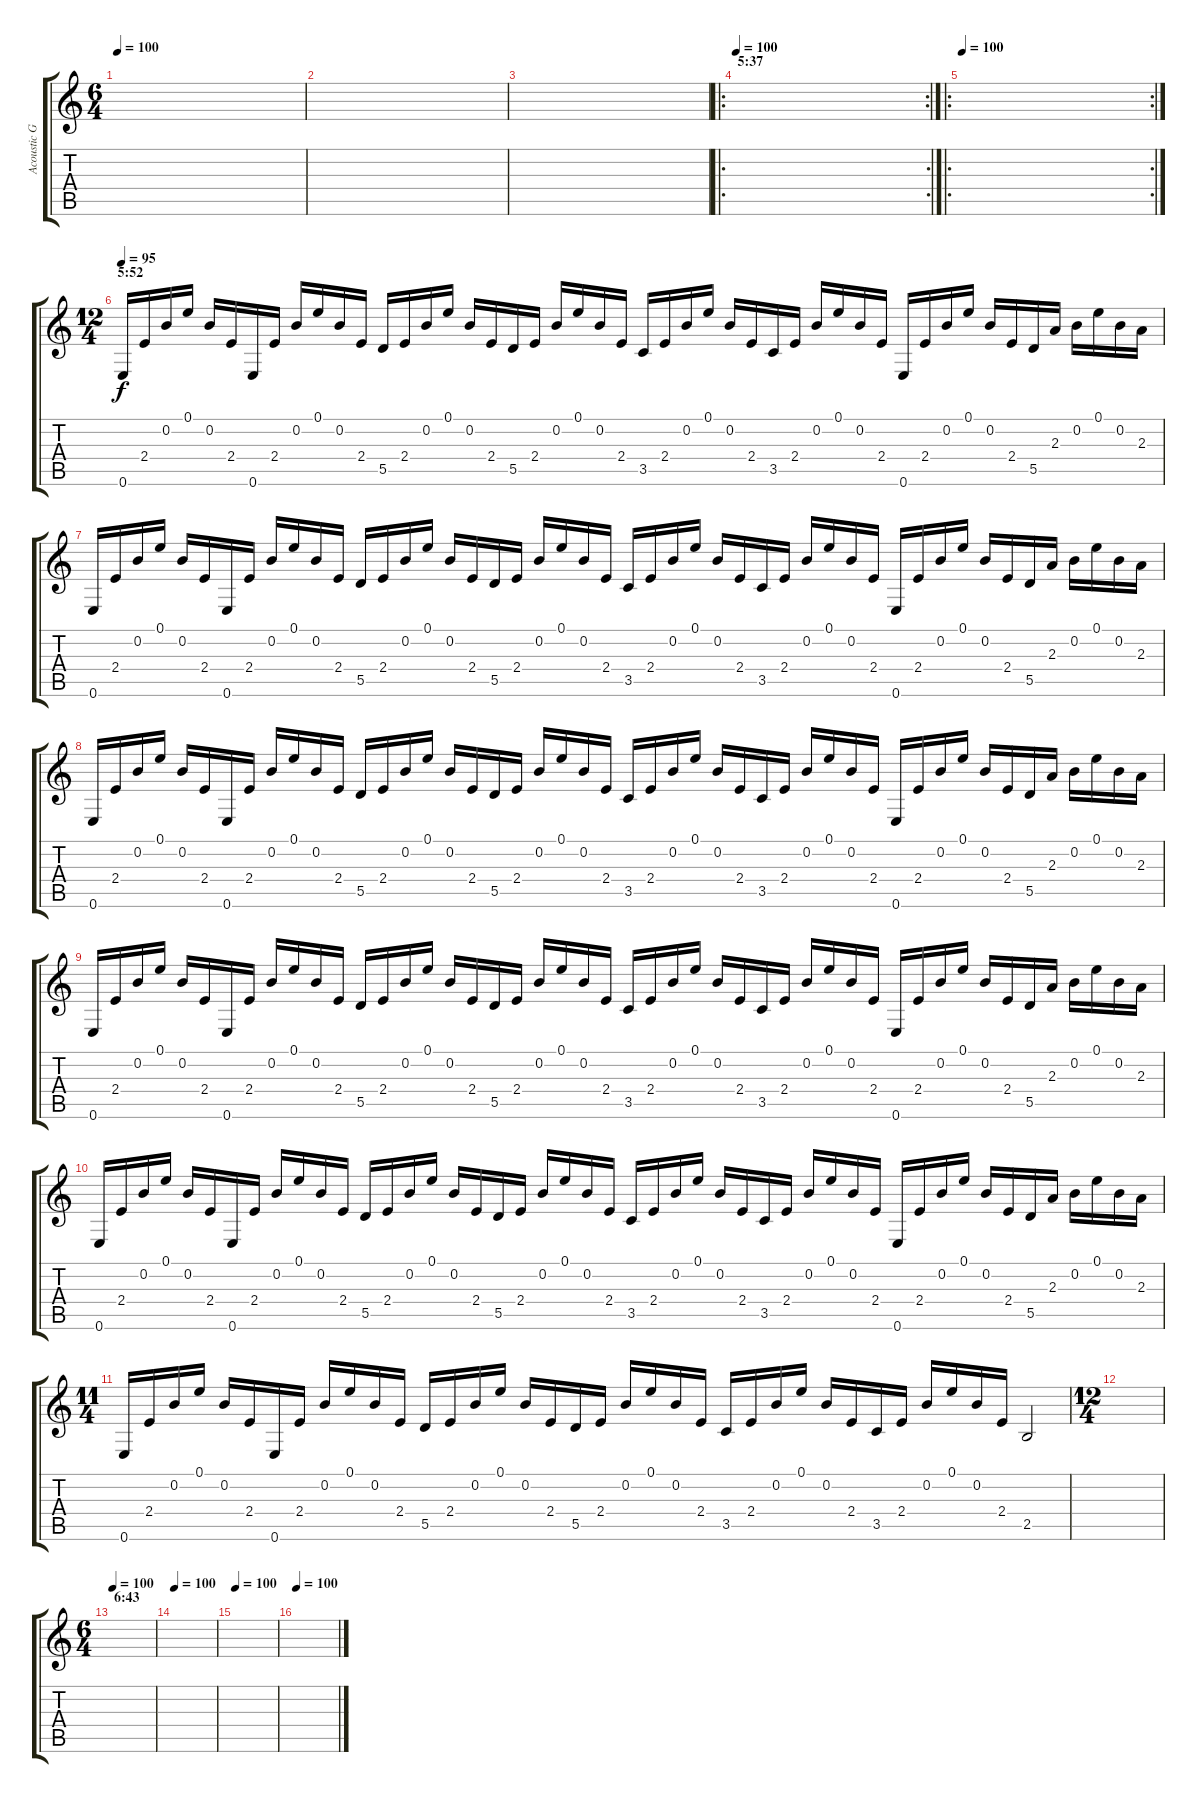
\track ("Acoustic Guitar" "Acoustic G") {instrument acousticguitarsteel}
\staff {score tabs}
\tuning (E4 B3 G3 D3 A2 E2) {hide}
\ts (6 4)
\tempo 100
\clef g2
\ks c
|
|
|
\ro
\rc 2
\section ("" "5:37")
\tempo 100
|
\ro
\rc 2
\tempo 100
|
\ts (12 4)
\section ("" "5:52")
\tempo 95
0.6.16 2.4.16 0.2.16 0.1.16 0.2.16 2.4.16 0.6.16 2.4.16 0.2.16 0.1.16 0.2.16 2.4.16 5.5.16 2.4.16 0.2.16 0.1.16 0.2.16 2.4.16 5.5.16 2.4.16 0.2.16 0.1.16 0.2.16 2.4.16 3.5.16 2.4.16 0.2.16 0.1.16 0.2.16 2.4.16 3.5.16 2.4.16 0.2.16 0.1.16 0.2.16 2.4.16 0.6.16 2.4.16 0.2.16 0.1.16 0.2.16 2.4.16 5.5.16 2.3.16 0.2.16 0.1.16 0.2.16 2.3.16 |
0.6.16 2.4.16 0.2.16 0.1.16 0.2.16 2.4.16 0.6.16 2.4.16 0.2.16 0.1.16 0.2.16 2.4.16 5.5.16 2.4.16 0.2.16 0.1.16 0.2.16 2.4.16 5.5.16 2.4.16 0.2.16 0.1.16 0.2.16 2.4.16 3.5.16 2.4.16 0.2.16 0.1.16 0.2.16 2.4.16 3.5.16 2.4.16 0.2.16 0.1.16 0.2.16 2.4.16 0.6.16 2.4.16 0.2.16 0.1.16 0.2.16 2.4.16 5.5.16 2.3.16 0.2.16 0.1.16 0.2.16 2.3.16 |
0.6.16 2.4.16 0.2.16 0.1.16 0.2.16 2.4.16 0.6.16 2.4.16 0.2.16 0.1.16 0.2.16 2.4.16 5.5.16 2.4.16 0.2.16 0.1.16 0.2.16 2.4.16 5.5.16 2.4.16 0.2.16 0.1.16 0.2.16 2.4.16 3.5.16 2.4.16 0.2.16 0.1.16 0.2.16 2.4.16 3.5.16 2.4.16 0.2.16 0.1.16 0.2.16 2.4.16 0.6.16 2.4.16 0.2.16 0.1.16 0.2.16 2.4.16 5.5.16 2.3.16 0.2.16 0.1.16 0.2.16 2.3.16 |
0.6.16 2.4.16 0.2.16 0.1.16 0.2.16 2.4.16 0.6.16 2.4.16 0.2.16 0.1.16 0.2.16 2.4.16 5.5.16 2.4.16 0.2.16 0.1.16 0.2.16 2.4.16 5.5.16 2.4.16 0.2.16 0.1.16 0.2.16 2.4.16 3.5.16 2.4.16 0.2.16 0.1.16 0.2.16 2.4.16 3.5.16 2.4.16 0.2.16 0.1.16 0.2.16 2.4.16 0.6.16 2.4.16 0.2.16 0.1.16 0.2.16 2.4.16 5.5.16 2.3.16 0.2.16 0.1.16 0.2.16 2.3.16 |
0.6.16 2.4.16 0.2.16 0.1.16 0.2.16 2.4.16 0.6.16 2.4.16 0.2.16 0.1.16 0.2.16 2.4.16 5.5.16 2.4.16 0.2.16 0.1.16 0.2.16 2.4.16 5.5.16 2.4.16 0.2.16 0.1.16 0.2.16 2.4.16 3.5.16 2.4.16 0.2.16 0.1.16 0.2.16 2.4.16 3.5.16 2.4.16 0.2.16 0.1.16 0.2.16 2.4.16 0.6.16 2.4.16 0.2.16 0.1.16 0.2.16 2.4.16 5.5.16 2.3.16 0.2.16 0.1.16 0.2.16 2.3.16 |
\ts (11 4)
0.6.16 2.4.16 0.2.16 0.1.16 0.2.16 2.4.16 0.6.16 2.4.16 0.2.16 0.1.16 0.2.16 2.4.16 5.5.16 2.4.16 0.2.16 0.1.16 0.2.16 2.4.16 5.5.16 2.4.16 0.2.16 0.1.16 0.2.16 2.4.16 3.5.16 2.4.16 0.2.16 0.1.16 0.2.16 2.4.16 3.5.16 2.4.16 0.2.16 0.1.16 0.2.16 2.4.16 2.5.2 |
\ts (12 4)
|
\ts (6 4)
\section ("" "6:43")
\tempo 100
|
\tempo 100
|
\tempo 100
|
\tempo 100
